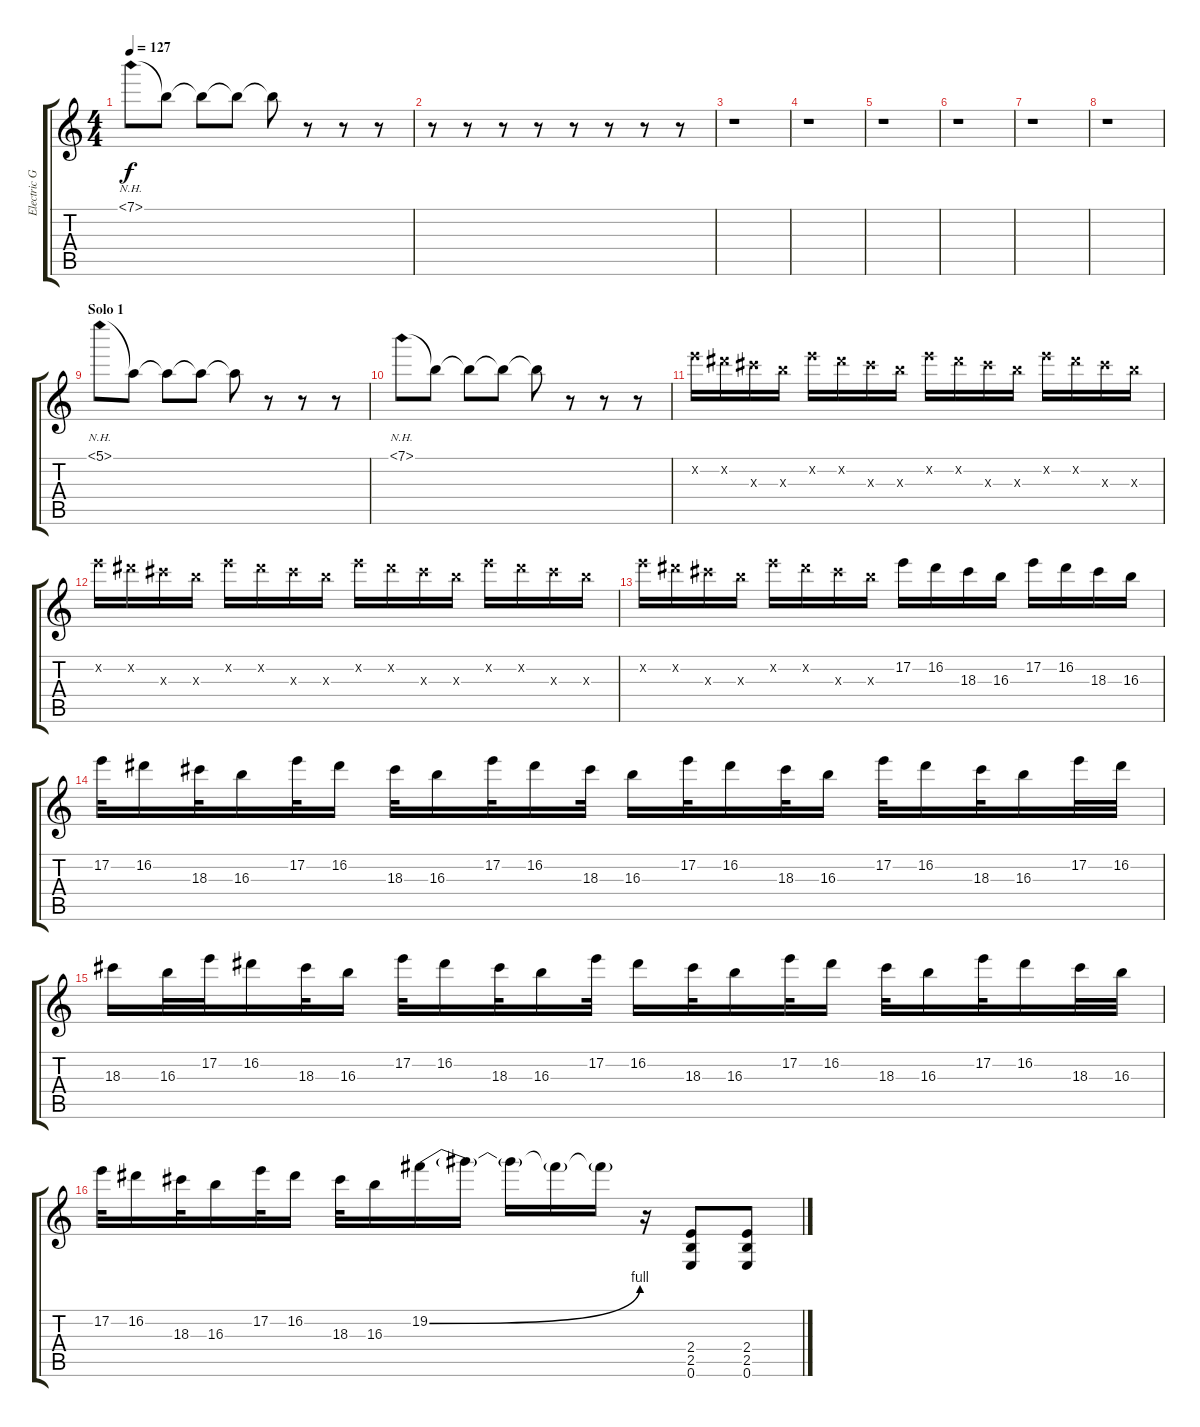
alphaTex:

\track ("Electric Guitar 1" "Electric G") {instrument distortionguitar}
\staff {score tabs}
\tuning (E4 B3 G3 D3 A2 E2) {hide}
\ts (4 4)
\tempo 127
\clef g2
\ks c
7.1{nh}.8{dy f} 7.1{t}.8 7.1{t}.8 7.1{t}.8 7.1{t}.8 r.8 r.8 r.8 |
r.8 r.8 r.8 r.8 r.8 r.8 r.8 r.8 |
r.1 |
r.1 |
r.1 |
r.1 |
r.1 |
r.1 |
\section ("" "Solo 1")
5.1{nh}.8 5.1{t}.8 5.1{t}.8 5.1{t}.8 5.1{t}.8 r.8 r.8 r.8 |
7.1{nh}.8 7.1{t}.8 7.1{t}.8 7.1{t}.8 7.1{t}.8 r.8 r.8 r.8 |
17.2{x}.16 16.2{x}.16 18.3{x}.16 16.3{x}.16 17.2{x}.16 16.2{x}.16 18.3{x}.16 16.3{x}.16 17.2{x}.16 16.2{x}.16 18.3{x}.16 16.3{x}.16 17.2{x}.16 16.2{x}.16 18.3{x}.16 16.3{x}.16 |
17.2{x}.16 16.2{x}.16 18.3{x}.16 16.3{x}.16 17.2{x}.16 16.2{x}.16 18.3{x}.16 16.3{x}.16 17.2{x}.16 16.2{x}.16 18.3{x}.16 16.3{x}.16 17.2{x}.16 16.2{x}.16 18.3{x}.16 16.3{x}.16 |
17.2{x}.16 16.2{x}.16 18.3{x}.16 16.3{x}.16 17.2{x}.16 16.2{x}.16 18.3{x}.16 16.3{x}.16 17.2.16 16.2.16 18.3.16 16.3.16 17.2.16 16.2.16 18.3.16 16.3.16 |
17.2.32 16.2.16 18.3.32 16.3.16 17.2.32 16.2.16 18.3.32 16.3.16 17.2.32 16.2.16 18.3.32 16.3.16 17.2.32 16.2.16 18.3.32 16.3.16 17.2.32 16.2.16 18.3.32 16.3.16 17.2.32 16.2.32 |
18.3.16 16.3.32 17.2.32 16.2.16 18.3.32 16.3.16 17.2.32 16.2.16 18.3.32 16.3.16 17.2.32 16.2.16 18.3.32 16.3.16 17.2.32 16.2.16 18.3.32 16.3.16 17.2.32 16.2.16 18.3.32 16.3.32 |
17.2.32 16.2.16 18.3.32 16.3.16 17.2.32 16.2.16 18.3.32 16.3.16 19.2{be (bend 0 0 60 4)}.16 19.2{t}.16 19.2{t}.16 19.2{t}.16 19.2{t}.16 r.16 (2.4 2.5 0.6).8 (2.4 2.5 0.6).8
